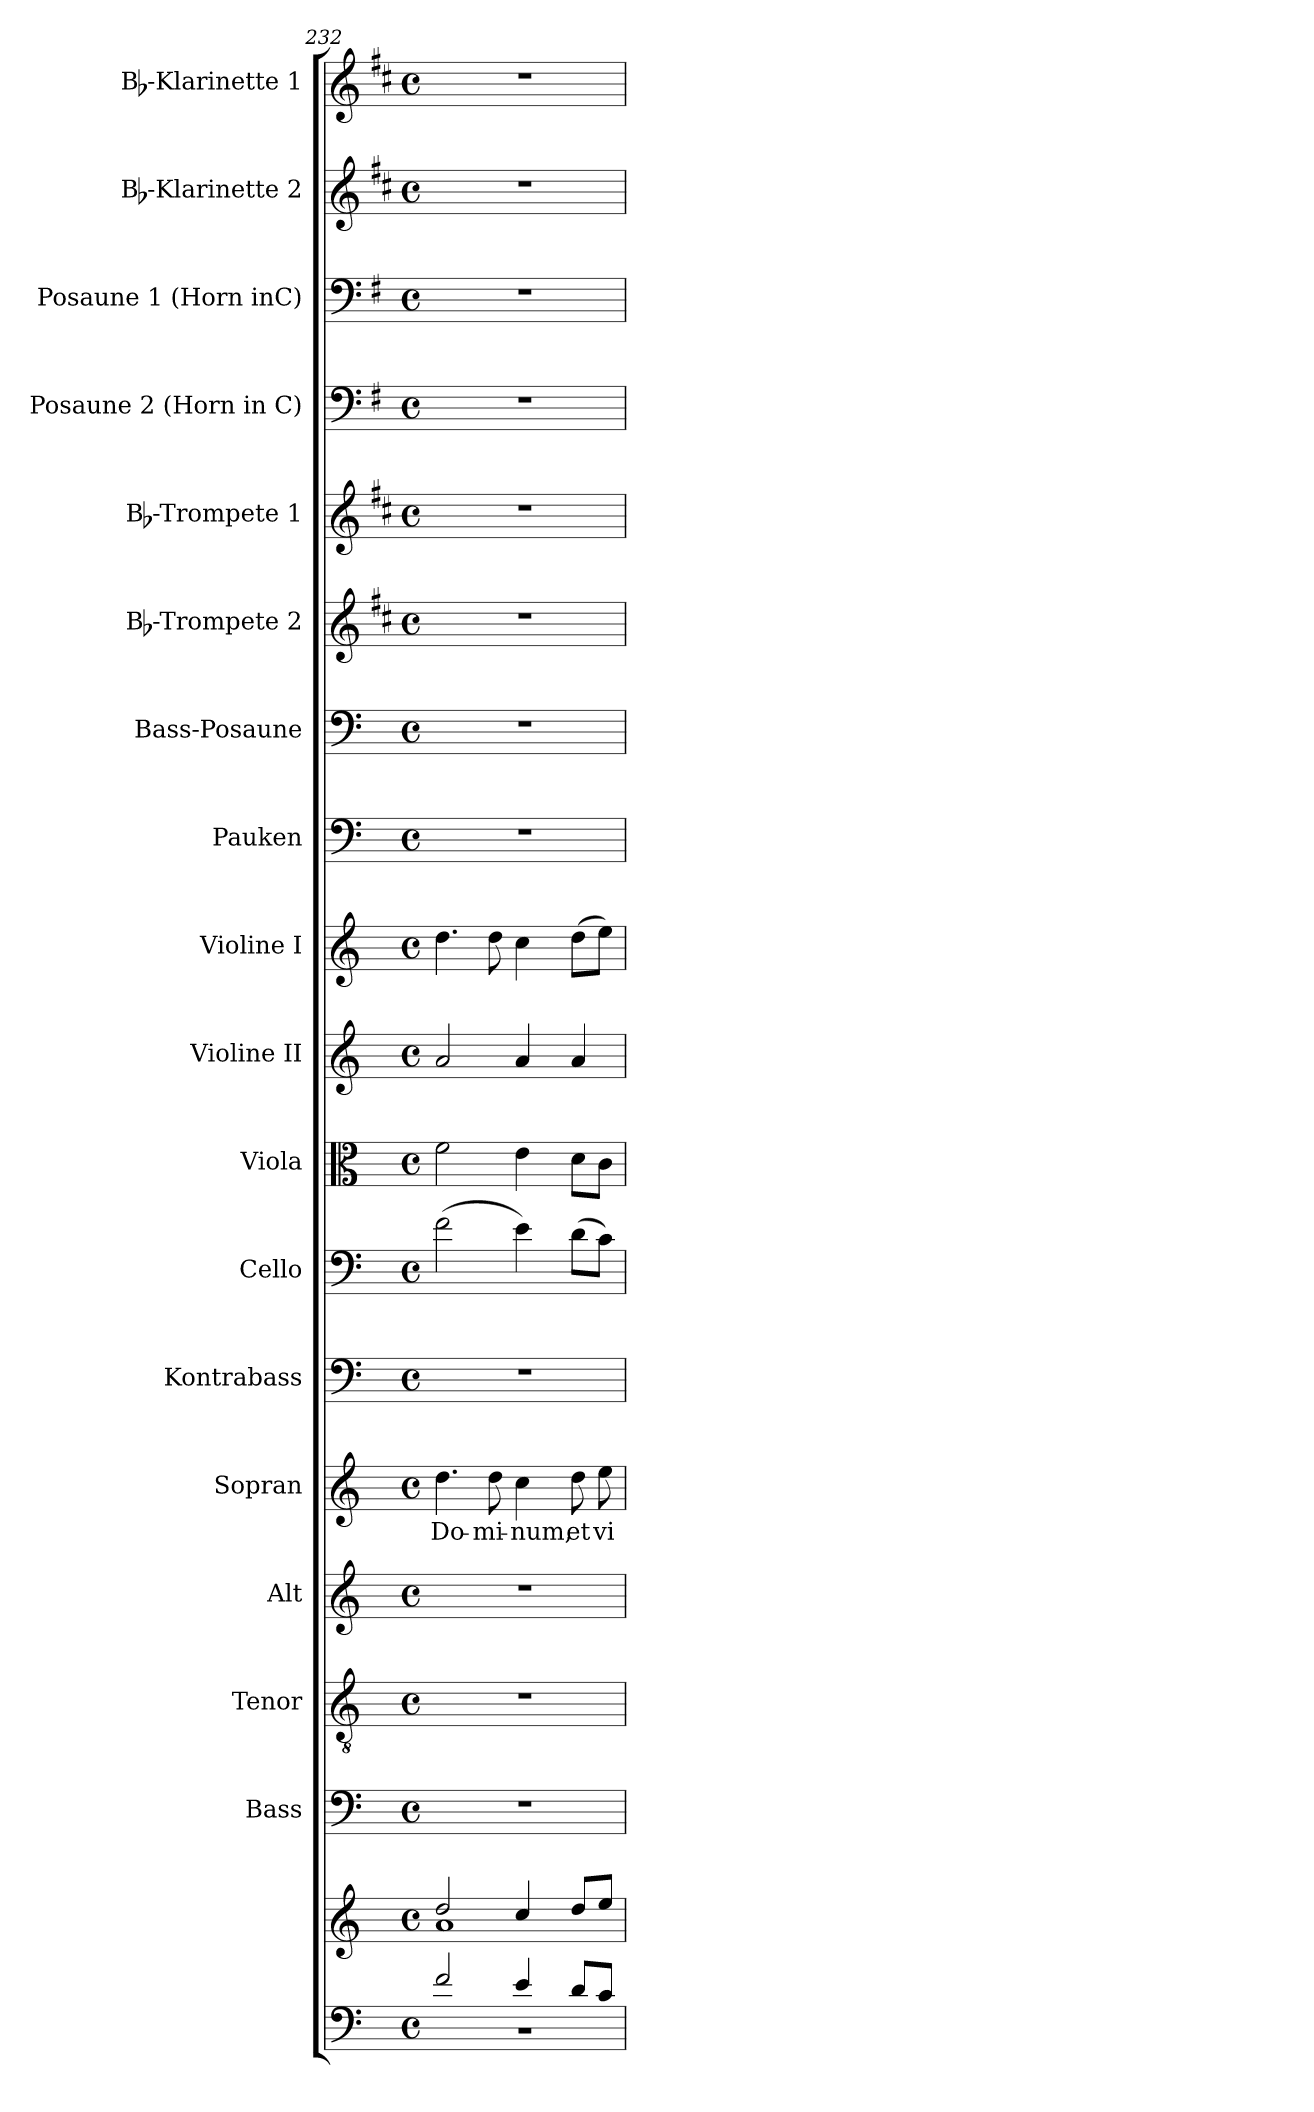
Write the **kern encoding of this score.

**kern	**kern	**kern	**kern	**kern	**kern	**text	**kern	**kern	**kern	**kern	**kern	**kern	**kern	**kern	**kern	**kern	**kern	**kern	**kern
*part18	*part18	*part17	*part16	*part15	*part14	*part14	*part13	*part12	*part11	*part10	*part9	*part8	*part7	*part6	*part5	*part4	*part3	*part2	*part1
*staff19	*staff18	*staff17	*staff16	*staff15	*staff14	*staff14	*staff13	*staff12	*staff11	*staff10	*staff9	*staff8	*staff7	*staff6	*staff5	*staff4	*staff3	*staff2	*staff1
*	*	*I"Bass	*I"Tenor	*I"Alt	*I"Sopran	*	*I"Kontrabass	*I"Cello	*I"Viola	*I"Violine II	*I"Violine I	*I"Pauken	*I"Bass-Posaune	*I"Bb-Trompete 2	*I"Bb-Trompete 1	*I"Posaune 2 (Horn in C)	*I"Posaune 1 (Horn inC)	*I"Bb-Klarinette 2	*I"Bb-Klarinette 1
*	*	*I'B.	*I'T.	*I'A.	*I'S.	*	*I'Kb.	*	*I'Vla.	*I'Vl. II	*I'Vl. I	*I'Pk.	*I'B-Pos.	*I'Bb Trp. 2	*I'Bb Trp. 1	*I'Pos. 2	*I'Pos. 1	*I'Bb Kl. 2	*I'Bb Kl. 1
*clefF4	*clefG2	*clefF4	*clefGv2	*clefG2	*clefG2	*	*clefF4	*clefF4	*clefC3	*clefG2	*clefG2	*clefF4	*clefF4	*clefG2	*clefG2	*clefF4	*clefF4	*clefG2	*clefG2
*	*	*	*	*	*	*	*ITrd7c12	*	*	*	*	*	*	*ITrd1c2	*ITrd1c2	*ITrd4c7	*ITrd4c7	*ITrd1c2	*ITrd1c2
*k[]	*k[]	*k[]	*k[]	*k[]	*k[]	*	*k[]	*k[]	*k[]	*k[]	*k[]	*k[]	*k[]	*k[]	*k[]	*k[]	*k[]	*k[]	*k[]
*C:	*C:	*C:	*C:	*C:	*C:	*	*C:	*C:	*C:	*C:	*C:	*C:	*C:	*C:	*C:	*C:	*C:	*C:	*C:
*M4/4	*M4/4	*M4/4	*M4/4	*M4/4	*M4/4	*	*M4/4	*M4/4	*M4/4	*M4/4	*M4/4	*M4/4	*M4/4	*M4/4	*M4/4	*M4/4	*M4/4	*M4/4	*M4/4
*met(c)	*met(c)	*met(c)	*met(c)	*met(c)	*met(c)	*	*met(c)	*met(c)	*met(c)	*met(c)	*met(c)	*met(c)	*met(c)	*met(c)	*met(c)	*met(c)	*met(c)	*met(c)	*met(c)
=232	=232	=232	=232	=232	=232	=232	=232	=232	=232	=232	=232	=232	=232	=232	=232	=232	=232	=232	=232
*^	*^	*	*	*	*	*	*	*	*	*	*	*	*	*	*	*	*	*	*
!	!	!	!	!	!	!	!	!LO:LY:b	!	!	!	!	!	!	!	!	!	!	!	!	!
2f/	1r	2dd/	1a	1r	1r	1r	4.dd\	Do-	1r	(>2f\	2f\	2a/	4.dd\	1r	1r	1r	1r	1r	1r	1r	1r
!	!	!	!	!	!	!	!	!LO:LY:b	!	!	!	!	!	!	!	!	!	!	!	!	!
.	.	.	.	.	.	.	8dd\	-mi-	.	.	.	.	8dd\	.	.	.	.	.	.	.	.
!	!	!	!	!	!	!	!	!LO:LY:b	!	!	!	!	!	!	!	!	!	!	!	!	!
4e/	.	4cc/	.	.	.	.	4cc\	-num,	.	4e\)	4e\	4a/	4cc\	.	.	.	.	.	.	.	.
!	!	!	!	!	!	!	!	!LO:LY:b	!	!	!	!	!	!	!	!	!	!	!	!	!
8d/L	.	8dd/L	.	.	.	.	8dd\	et	.	(>8d\L	8d\L	4a/	(>8dd\L	.	.	.	.	.	.	.	.
!	!	!	!	!	!	!	!	!LO:LY:b	!	!	!	!	!	!	!	!	!	!	!	!	!
8c/J	.	8ee/J	.	.	.	.	8ee\	vi-	.	8c\J)	8c\J	.	8ee\J)	.	.	.	.	.	.	.	.
*v	*v	*	*	*	*	*	*	*	*	*	*	*	*	*	*	*	*	*	*	*	*
*	*v	*v	*	*	*	*	*	*	*	*	*	*	*	*	*	*	*	*	*	*
=	=	=	=	=	=	=	=	=	=	=	=	=	=	=	=	=	=	=	=
*-	*-	*-	*-	*-	*-	*-	*-	*-	*-	*-	*-	*-	*-	*-	*-	*-	*-	*-	*-
